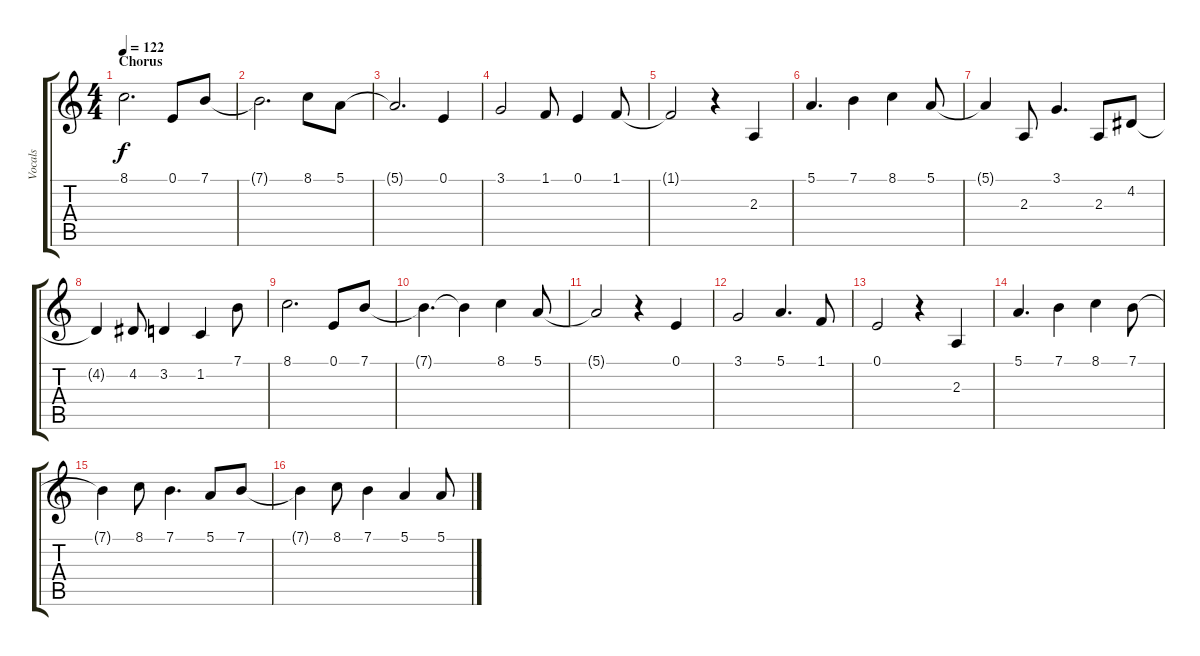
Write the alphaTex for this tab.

\track ("Vocals" "Vocals") {instrument violin}
\staff {score tabs}
\tuning (E4 B3 G3 D3 A2 E2) {hide}
\ts (4 4)
\section ("" "Chorus")
\tempo 122
\clef g2
\ks c
8.1.2{d dy f} 0.1.8 7.1.8 |
7.1{t}.2{d} 8.1.8 5.1.8 |
5.1{t}.2{d} 0.1.4 |
3.1.2 1.1.8 0.1.4 1.1.8 |
1.1{t}.2 r.4 2.3.4 |
5.1.4{d} 7.1.4 8.1.4 5.1.8 |
5.1{t}.4 2.3.8 3.1.4{d} 2.3.8 4.2.8 |
4.2{t}.4 4.2.8 3.2.4 1.2.4 7.1.8 |
8.1.2{d} 0.1.8 7.1.8 |
7.1{t}.4{d} 7.1{t}.4 8.1.4 5.1.8 |
5.1{t}.2 r.4 0.1.4 |
3.1.2 5.1.4{d} 1.1.8 |
0.1.2 r.4 2.3.4 |
5.1.4{d} 7.1.4 8.1.4 7.1.8 |
7.1{t}.4 8.1.8 7.1.4{d} 5.1.8 7.1.8 |
7.1{t}.4 8.1.8 7.1.4 5.1.4 5.1.8
